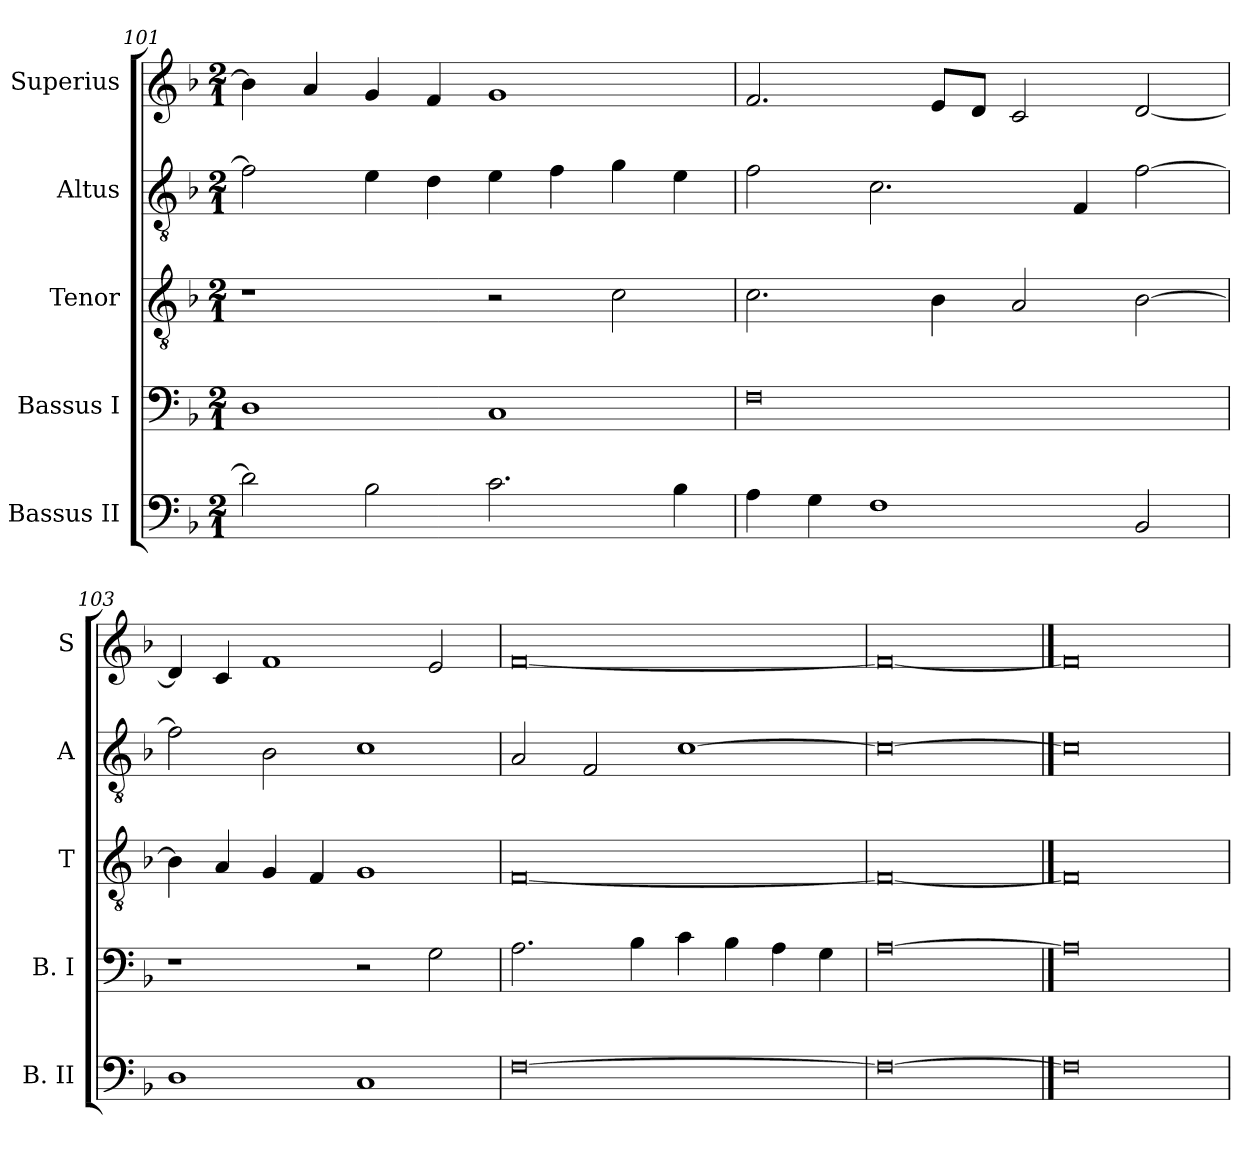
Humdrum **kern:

**kern	**kern	**kern	**kern	**kern
*part5	*part4	*part3	*part2	*part1
*staff5	*staff4	*staff3	*staff2	*staff1
*I"Bassus II	*I"Bassus I	*I"Tenor	*I"Altus	*I"Superius
*I'B. II	*I'B. I	*I'T	*I'A	*I'S
*clefF4	*clefF4	*clefGv2	*clefGv2	*clefG2
*k[b-]	*k[b-]	*k[b-]	*k[b-]	*k[b-]
*F:	*F:	*F:	*F:	*F:
*M2/1	*M2/1	*M2/1	*M2/1	*M2/1
=101	=101	=101	=101	=101
2d]	1D	1r	2f]	4b-]
.	.	.	.	4a
2B-	.	.	4e	4g
.	.	.	4d	4f
2.c	1C	2r	4e	1g
.	.	.	4f	.
.	.	2c	4g	.
4B-	.	.	4e	.
=102	=102	=102	=102	=102
4A	0F	2.c	2f	2.f
4G	.	.	.	.
1F	.	.	2.c	.
.	.	4B-	.	8eL
.	.	.	.	8dJ
.	.	2A	.	2c
.	.	.	4F	.
2BB-	.	[2B-	[2f	[2d
=103	=103	=103	=103	=103
1D	1r	4B-]	2f]	4d]
.	.	4A	.	4c
.	.	4G	2B-	1f
.	.	4F	.	.
1C	2r	1G	1c	.
.	2G	.	.	2e
=104	=104	=104	=104	=104
[0F	2.A	[0F	2A	[0f
.	.	.	2F	.
.	4B-	.	.	.
.	4c	.	[1c	.
.	4B-	.	.	.
.	4A	.	.	.
.	4G	.	.	.
=105	=105	=105	=105	=105
0F_	[0A	0F_	0c_	0f_
==106	==106	==106	==106	==106
0F]	0A]	0F]	0c]	0f]
=	=	=	=	=
*-	*-	*-	*-	*-
